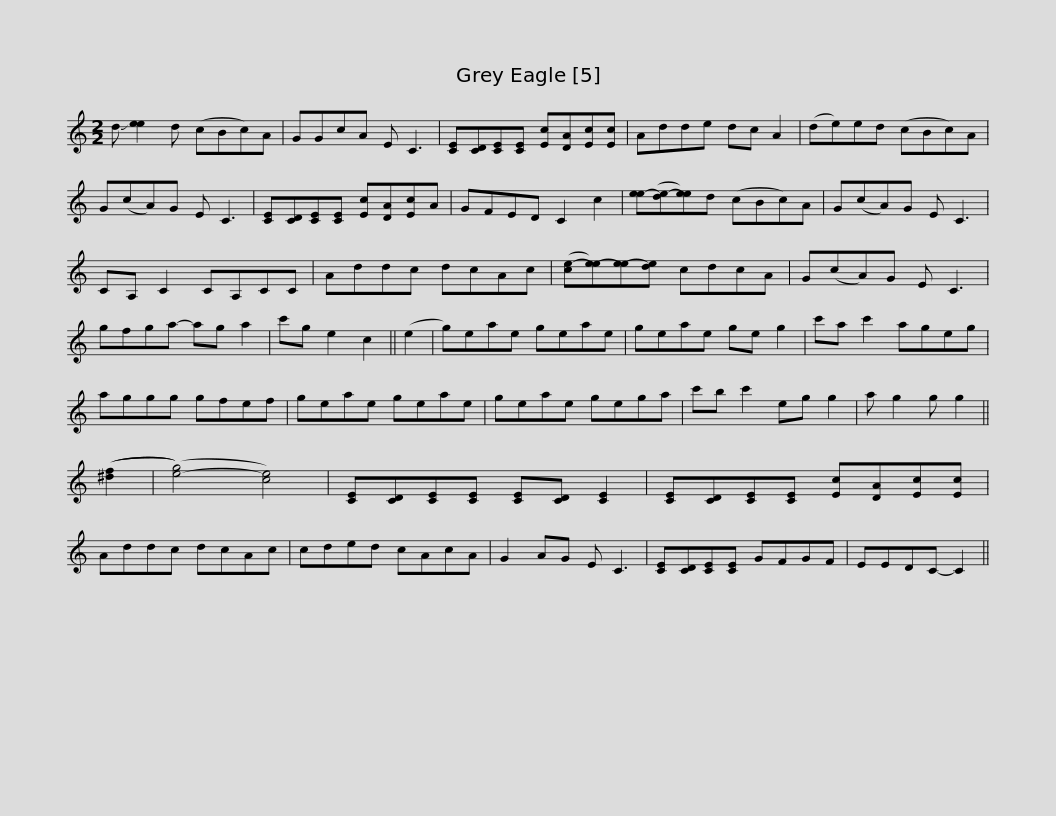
X:1
L:1/8
M:2/2
I:linebreak $
K:C
V:1 treble
V:1
 d !slide![ee]2 d (cBc)A | GGcA E C3 | [CE][CD][CE][CE] [Ec][DA][Ec][Ec] | Adde dc A2 | (de)ed (cBc)A |$ %5
 G(cA)G E C3 | [CE][CD][CE][CE] [Ec][DA][Ec]A | GFED C2 c2 | [ee-]([de-][ee])d (cBc)A | G(cA)G E C3 |$ %10
 CA, C2 CA,CC | Addc dcAc | ([ce-][e-e])[e-e][de] cdcA | G(cA)G E C3 | gfga- ag a2 |$ %15
 c'g e2 c2 || (e2 | g)eae geae | geae ge g2 | c'a c'2 ageg | %20
 aggg gfef | geae geae |$ geae gega | c'b c'2 eg g2 | a g2 g g2 || %25
 (([^df]2 | ([e-g]4)) [ce]4) | [CE][CD][CE][CE] [CE][CD] [CE]2 | [CE][CD][CE][CE] [Ec][DA][Ec][Ec] |$ Addc dcAc | %30
 cded cAcA | G2 AG E C3 | [CE][CD][CE][CE] GFGF | EEDC- C2 || %34
